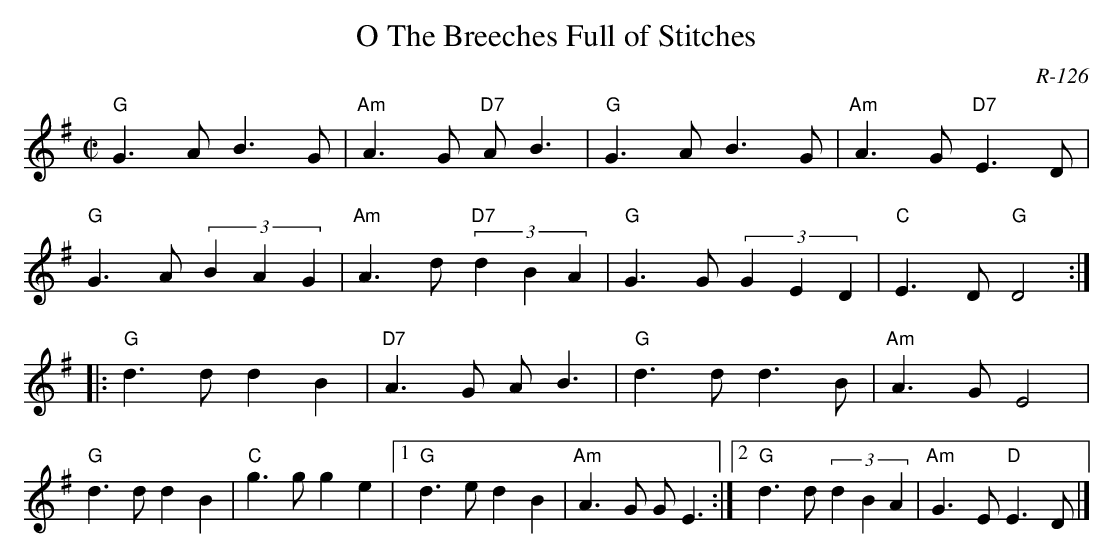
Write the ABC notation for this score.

X:1
T: O The Breeches Full of Stitches
C: R-126
M: C|
K: G
"G"G3A B3G| "Am"A3G "D7"AB3| "G"G3A B3G| "Am"A3G "D7"E3D|
"G"G3A (3B2A2G2| "Am"A3d "D7"(3d2B2A2| "G"G3G (3G2E2D2| "C"E3D "G"D4 :|
|:\
"G"d3d d2B2| "D7"A3G AB3| "G"d3d d3B| "Am"A3G E4|
"G"d3d d2B2| "C"g3g g2e2|1 "G"d3e d2B2| "Am"A3G GE3 :|2 "G"d3d (3d2B2A2| "Am"G3E "D"E3D |]
